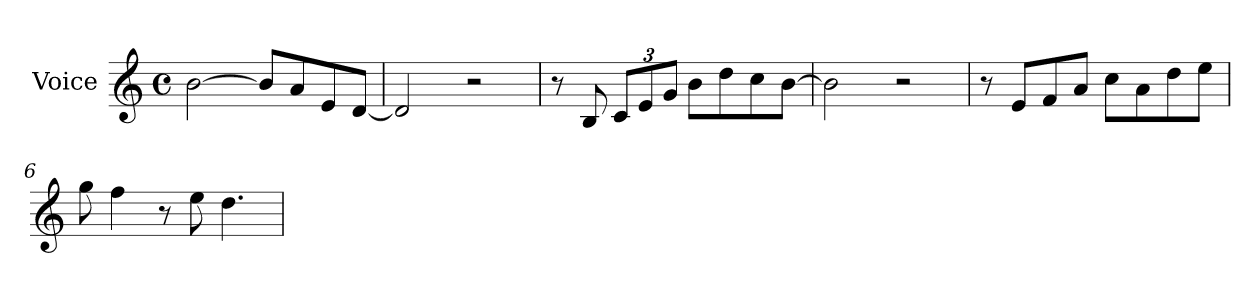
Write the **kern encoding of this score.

**kern
*part1
*staff1
*I"Voice
*I'Voice
*clefG2
*M4/4
*met(c)
=1
[>2b\
8b/L]
8a/
8e/
[<8d/J
=2
2d/]
2rcc
=3
8r
8B/
12c/L
12e/
12g/J
8b\L
8dd\
8cc\
[>8b\J
=4
2b\]
2rcc
=5
8r
8e/L
8f/
8a/J
8cc\L
8a\
8dd\
8ee\J
=6
8gg\
4ff\
8r
8ee\
4.dd\
=
*-
